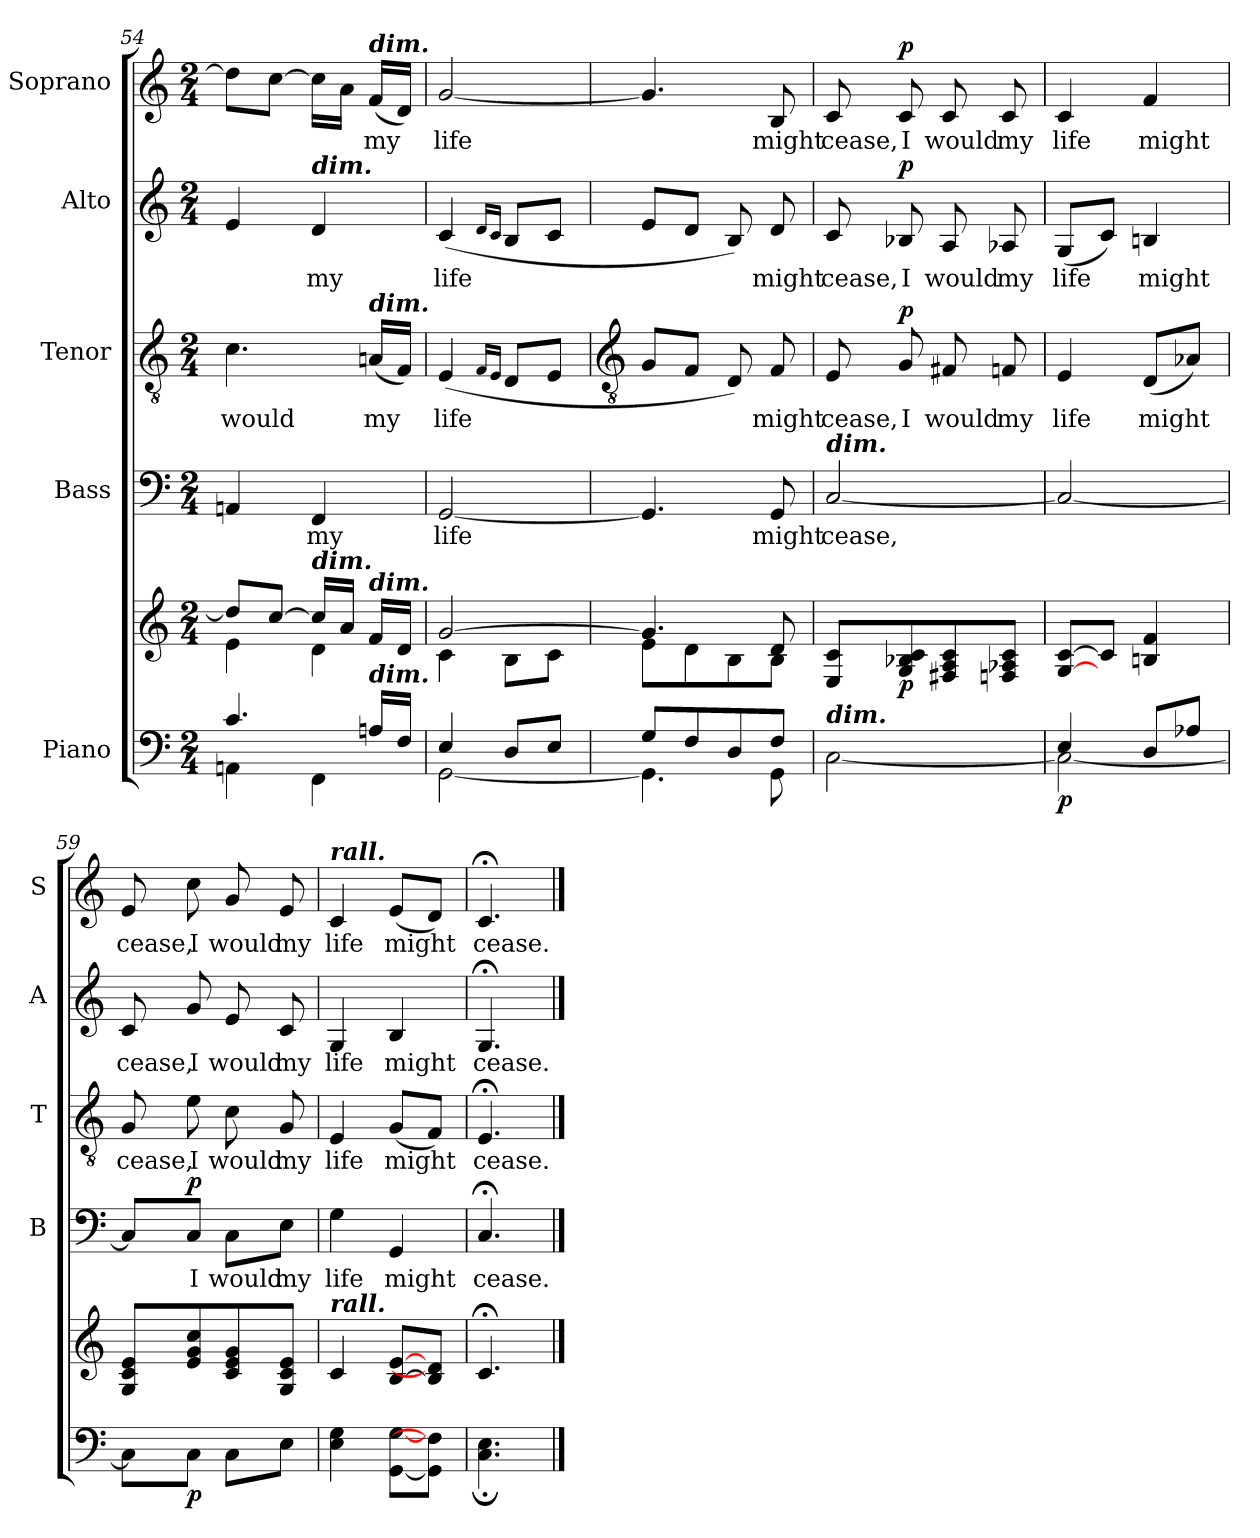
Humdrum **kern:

**kern	**kern	**dynam	**kern	**text	**dynam	**kern	**text	**dynam	**kern	**text	**dynam	**kern	**text	**dynam
*part5	*part5	*part5	*part4	*part4	*part4	*part3	*part3	*part3	*part2	*part2	*part2	*part1	*part1	*part1
*staff6	*staff5	*staff5/6	*staff4	*staff4	*staff4	*staff3	*staff3	*staff3	*staff2	*staff2	*staff2	*staff1	*staff1	*staff1
*I"Piano	*	*	*I"Bass	*	*	*I"Tenor	*	*	*I"Alto	*	*	*I"Soprano	*	*
*	*	*	*I'B	*	*	*I'T	*	*	*I'A	*	*	*I'S	*	*
*clefF4	*clefG2	*	*clefF4	*	*	*clefGv2	*	*	*clefG2	*	*	*clefG2	*	*
*k[]	*k[]	*	*k[]	*	*	*k[]	*	*	*k[]	*	*	*k[]	*	*
*C:	*C:	*	*C:	*	*	*C:	*	*	*C:	*	*	*C:	*	*
*M2/4	*M2/4	*	*M2/4	*	*	*M2/4	*	*	*M2/4	*	*	*M2/4	*	*
=54	=54	=54	=54	=54	=54	=54	=54	=54	=54	=54	=54	=54	=54	=54
*^	*^	*	*	*	*	*	*	*	*	*	*	*	*	*
!	!	!	!	!	!	!	!	!	!LO:LY:b	!	!	!	!	!	!	!
4.c/	4AAn\	8dd/L]	4e\	.	4AAn	.	.	4.c	would	.	4e	.	.	8ddL]	.	.
.	.	[8cc/J	.	.	.	.	.	.	.	.	.	.	.	[8ccJ	.	.
!	!	!	!	!	!	!	!	!	!	!	!LO:TX:a:Bi:t=dim.	!	!	!	!	!
!	!	!LO:TX:a:Bi:t=dim.	!	!	!	!	!	!	!	!	!	!	!	!	!	!
!	!	!	!	!	!	!LO:LY:b	!	!	!	!	!	!LO:LY:b	!	!	!	!
.	4FF\	16cc/LL]	4d\	.	4FF	my	.	.	.	.	4d	my	.	16ccLL]	.	.
.	.	16a/JJ	.	.	.	.	.	.	.	.	.	.	.	16aJJ	.	.
!	!	!	!	!	!	!	!	!	!	!	!	!	!	!LO:TX:a:Bi:t=dim.	!	!
!	!	!	!	!	!	!	!	!LO:TX:a:Bi:t=dim.	!	!	!	!	!	!	!	!
!	!	!LO:TX:a:Bi:t=dim.	!	!	!	!	!	!	!	!	!	!	!	!	!	!
!LO:TX:a:Bi:t=dim.	!	!	!	!	!	!	!	!	!	!	!	!	!	!	!	!
!	!	!	!	!	!	!	!	!	!LO:LY:b	!	!	!	!	!	!LO:LY:b	!
16An/LL	.	16f/LL	.	.	.	.	.	(<16AnLL	my	.	.	.	.	(<16fLL	my	.
16F/JJ	.	16d/JJ	.	.	.	.	.	16FJJ)	.	.	.	.	.	16dJJ)	.	.
=55	=55	=55	=55	=55	=55	=55	=55	=55	=55	=55	=55	=55	=55	=55	=55	=55
!	!	!	!	!	!	!LO:LY:b	!	!	!LO:LY:b	!	!	!LO:LY:b	!	!	!LO:LY:b	!
4E/	[2GG\	[2g/	4c\	.	[2GG	life	.	(<4E	life	.	(<4c	life	.	[2g	life	.
.	.	.	.	.	.	.	.	16qqFLL	.	.	16qqdLL	.	.	.	.	.
.	.	.	.	.	.	.	.	16qqEJJ	.	.	16qqcJJ	.	.	.	.	.
8D/L	.	.	8B\L	.	.	.	.	8DL	.	.	8BL	.	.	.	.	.
8E/J	.	.	8c\J	.	.	.	.	8EJ	.	.	8cJ	.	.	.	.	.
!!LO:LB:g=z
=56	=56	=56	=56	=56	=56	=56	=56	=56	=56	=56	=56	=56	=56	=56	=56	=56
*	*	*	*	*	*	*	*	*clefGv2	*	*	*	*	*	*	*	*
8G/L	4.GG\]	4.g/]	8e\L	.	4.GG]	.	.	8GL	.	.	8eL	.	.	4.g]	.	.
8F/	.	.	8d\	.	.	.	.	8FJ	.	.	8dJ	.	.	.	.	.
8D/	.	.	8B\	.	.	.	.	8D)	.	.	8B)	.	.	.	.	.
!	!	!	!	!	!	!LO:LY:b	!	!	!LO:LY:b	!	!	!LO:LY:b	!	!	!LO:LY:b	!
8F/J	8GG\	8d/	8B\J	.	8GG	might	.	8F	might	.	8d	might	.	8B	might	.
=57	=57	=57	=57	=57	=57	=57	=57	=57	=57	=57	=57	=57	=57	=57	=57	=57
!	!	!	!	!	!LO:TX:a:Bi:t=dim.	!	!	!	!	!	!	!	!	!	!	!
!LO:TX:a:Bi:t=dim.	!	!	!	!	!	!	!	!	!	!	!	!	!	!	!	!
!LO:N:vis=1	!	!	!LO:N:vis=1	!	!	!LO:LY:b	!	!	!LO:LY:b	!	!	!LO:LY:b	!	!	!LO:LY:b	!
2ryy	[2C\	8E/ 8c/L	2ryy	.	[2C	cease,	.	8E	cease,	.	8c	cease,	.	8c	cease,	.
!	!	!	!	!LO:DY:b	!	!	!	!	!LO:LY:b	!LO:DY:b	!	!LO:LY:b	!LO:DY:b	!	!LO:LY:b	!LO:DY:b
.	.	8G/ 8B-X/ 8c/	.	p	.	.	.	8G	I	p	8B-X	I	p	8c	I	p
!	!	!	!	!	!	!	!	!	!LO:LY:b	!	!	!LO:LY:b	!	!	!LO:LY:b	!
.	.	8F#X/ 8A/ 8c/	.	.	.	.	.	8F#X	would	.	8A	would	.	8c	would	.
!	!	!	!	!	!	!	!	!	!LO:LY:b	!	!	!LO:LY:b	!	!	!LO:LY:b	!
.	.	8Fn/ 8A-X/ 8c/J	.	.	.	.	.	8Fn	my	.	8A-X	my	.	8c	my	.
=58	=58	=58	=58	=58	=58	=58	=58	=58	=58	=58	=58	=58	=58	=58	=58	=58
!	!	!	!LO:N:vis=1	!LO:DY:b=2	!	!	!	!	!LO:LY:b	!	!	!LO:LY:b	!	!	!LO:LY:b	!
4E/	2C\_	[8G/ [8c/L	2ryy	p	2C_	.	.	4E	life	.	(<8GL	life	.	4c	life	.
.	.	8c/J]	.	.	.	.	.	.	.	.	8cJ)	.	.	.	.	.
!	!	!	!	!	!	!	!	!	!LO:LY:b	!	!	!LO:LY:b	!	!	!LO:LY:b	!
8D/L	.	4Bn/ 4f/	.	.	.	.	.	(<8DL	might	.	4Bn	might	.	4f	might	.
8A-X/J	.	.	.	.	.	.	.	8A-XJ)	.	.	.	.	.	.	.	.
=59	=59	=59	=59	=59	=59	=59	=59	=59	=59	=59	=59	=59	=59	=59	=59	=59
!LO:N:vis=1	!	!	!LO:N:vis=1	!	!	!	!	!	!LO:LY:b	!	!	!LO:LY:b	!	!	!LO:LY:b	!
2ryy	8C\L]	8G/ 8c/ 8e/L	2ryy	.	8C/L]	.	.	8G	cease,	.	8c	cease,	.	8e	cease,	.
!	!	!	!	!LO:DY:b=2	!	!LO:LY:b	!LO:DY:b	!	!LO:LY:b	!	!	!LO:LY:b	!	!	!LO:LY:b	!
.	8C\J	8e/ 8g/ 8cc/	.	p	8C/J	I	p	8e	I	.	8g	I	.	8cc	I	.
!	!	!	!	!	!	!LO:LY:b	!	!	!LO:LY:b	!	!	!LO:LY:b	!	!	!LO:LY:b	!
.	8C\L	8c/ 8e/ 8g/	.	.	8C\L	would	.	8c	would	.	8e	would	.	8g	would	.
!	!	!	!	!	!	!LO:LY:b	!	!	!LO:LY:b	!	!	!LO:LY:b	!	!	!LO:LY:b	!
.	8E\J	8G/ 8c/ 8e/J	.	.	8E\J	my	.	8G	my	.	8c	my	.	8e	my	.
=60	=60	=60	=60	=60	=60	=60	=60	=60	=60	=60	=60	=60	=60	=60	=60	=60
!	!	!	!	!	!	!	!	!	!	!	!	!	!	!LO:TX:a:Bi:t=rall.	!	!
!	!	!LO:TX:a:Bi:t=rall.	!	!	!	!	!	!	!	!	!	!	!	!	!	!
!LO:N:vis=1	!	!	!LO:N:vis=1	!	!	!LO:LY:b	!	!	!LO:LY:b	!	!	!LO:LY:b	!	!	!LO:LY:b	!
2ryy	4E\ 4G\	4c/	2ryy	.	4G	life	.	4E	life	.	4G	life	.	4c	life	.
!	!	!	!	!	!	!LO:LY:b	!	!	!LO:LY:b	!	!	!LO:LY:b	!	!	!LO:LY:b	!
.	[8GG\ [8G\L	[8B/ [8e/L	.	.	4GG	might	.	(<8GL	might	.	4B	might	.	(<8eL	might	.
.	8GG\] 8F\]J	8B/] 8d/]J	.	.	.	.	.	8FJ)	.	.	.	.	.	8dJ)	.	.
=61	=61	=61	=61	=61	=61	=61	=61	=61	=61	=61	=61	=61	=61	=61	=61	=61
!	!	!	!	!	!	!LO:LY:b	!	!	!LO:LY:b	!	!	!LO:LY:b	!	!	!LO:LY:b	!
4.ryy	4.C\;< 4.E\;<	4.c;</	4.ryy	.	4.C;<	cease.	.	4.E;<	cease.	.	4.G;<	cease.	.	4.c;<	cease.	.
*v	*v	*	*	*	*	*	*	*	*	*	*	*	*	*	*	*
*	*v	*v	*	*	*	*	*	*	*	*	*	*	*	*	*
==	==	==	==	==	==	==	==	==	==	==	==	==	==	==
*-	*-	*-	*-	*-	*-	*-	*-	*-	*-	*-	*-	*-	*-	*-
